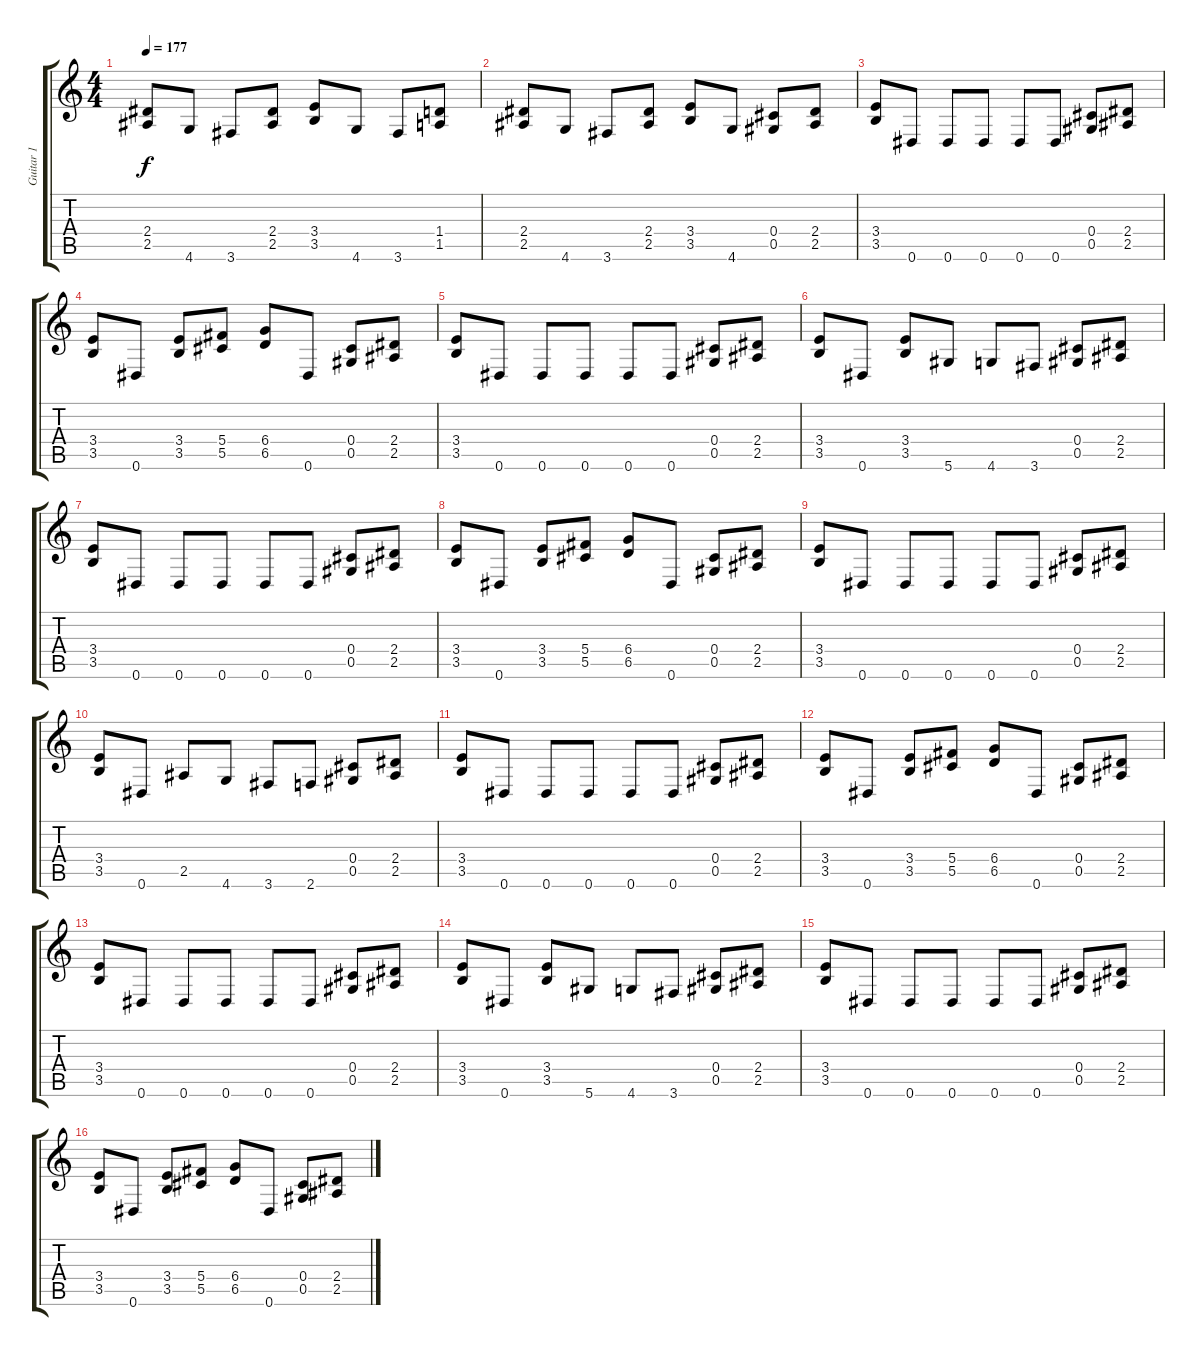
\track ("Guitar 1" "Guitar 1") {instrument distortionguitar}
\staff {score tabs}
\tuning (Eb4 Bb3 Gb3 Db3 Ab2 Eb2) {hide}
\ts (4 4)
\tempo 177
\clef g2
\ks c
(2.4 2.5).8{dy f} 4.6.8 3.6.8 (2.4 2.5).8 (3.4 3.5).8 4.6.8 3.6.8 (1.4 1.5).8 |
(2.4 2.5).8 4.6.8 3.6.8 (2.4 2.5).8 (3.4 3.5).8 4.6.8 (0.4 0.5).8 (2.4 2.5).8 |
(3.4 3.5).8 0.6.8 0.6.8 0.6.8 0.6.8 0.6.8 (0.4 0.5).8 (2.4 2.5).8 |
(3.4 3.5).8 0.6.8 (3.4 3.5).8 (5.4 5.5).8 (6.4 6.5).8 0.6.8 (0.4 0.5).8 (2.4 2.5).8 |
(3.4 3.5).8 0.6.8 0.6.8 0.6.8 0.6.8 0.6.8 (0.4 0.5).8 (2.4 2.5).8 |
(3.4 3.5).8 0.6.8 (3.4 3.5).8 5.6.8 4.6.8 3.6.8 (0.4 0.5).8 (2.4 2.5).8 |
(3.4 3.5).8 0.6.8 0.6.8 0.6.8 0.6.8 0.6.8 (0.4 0.5).8 (2.4 2.5).8 |
(3.4 3.5).8 0.6.8 (3.4 3.5).8 (5.4 5.5).8 (6.4 6.5).8 0.6.8 (0.4 0.5).8 (2.4 2.5).8 |
(3.4 3.5).8 0.6.8 0.6.8 0.6.8 0.6.8 0.6.8 (0.4 0.5).8 (2.4 2.5).8 |
(3.4 3.5).8 0.6.8 2.5.8 4.6.8 3.6.8 2.6.8 (0.4 0.5).8 (2.4 2.5).8 |
(3.4 3.5).8 0.6.8 0.6.8 0.6.8 0.6.8 0.6.8 (0.4 0.5).8 (2.4 2.5).8 |
(3.4 3.5).8 0.6.8 (3.4 3.5).8 (5.4 5.5).8 (6.4 6.5).8 0.6.8 (0.4 0.5).8 (2.4 2.5).8 |
(3.4 3.5).8 0.6.8 0.6.8 0.6.8 0.6.8 0.6.8 (0.4 0.5).8 (2.4 2.5).8 |
(3.4 3.5).8 0.6.8 (3.4 3.5).8 5.6.8 4.6.8 3.6.8 (0.4 0.5).8 (2.4 2.5).8 |
(3.4 3.5).8 0.6.8 0.6.8 0.6.8 0.6.8 0.6.8 (0.4 0.5).8 (2.4 2.5).8 |
(3.4 3.5).8 0.6.8 (3.4 3.5).8 (5.4 5.5).8 (6.4 6.5).8 0.6.8 (0.4 0.5).8 (2.4 2.5).8
